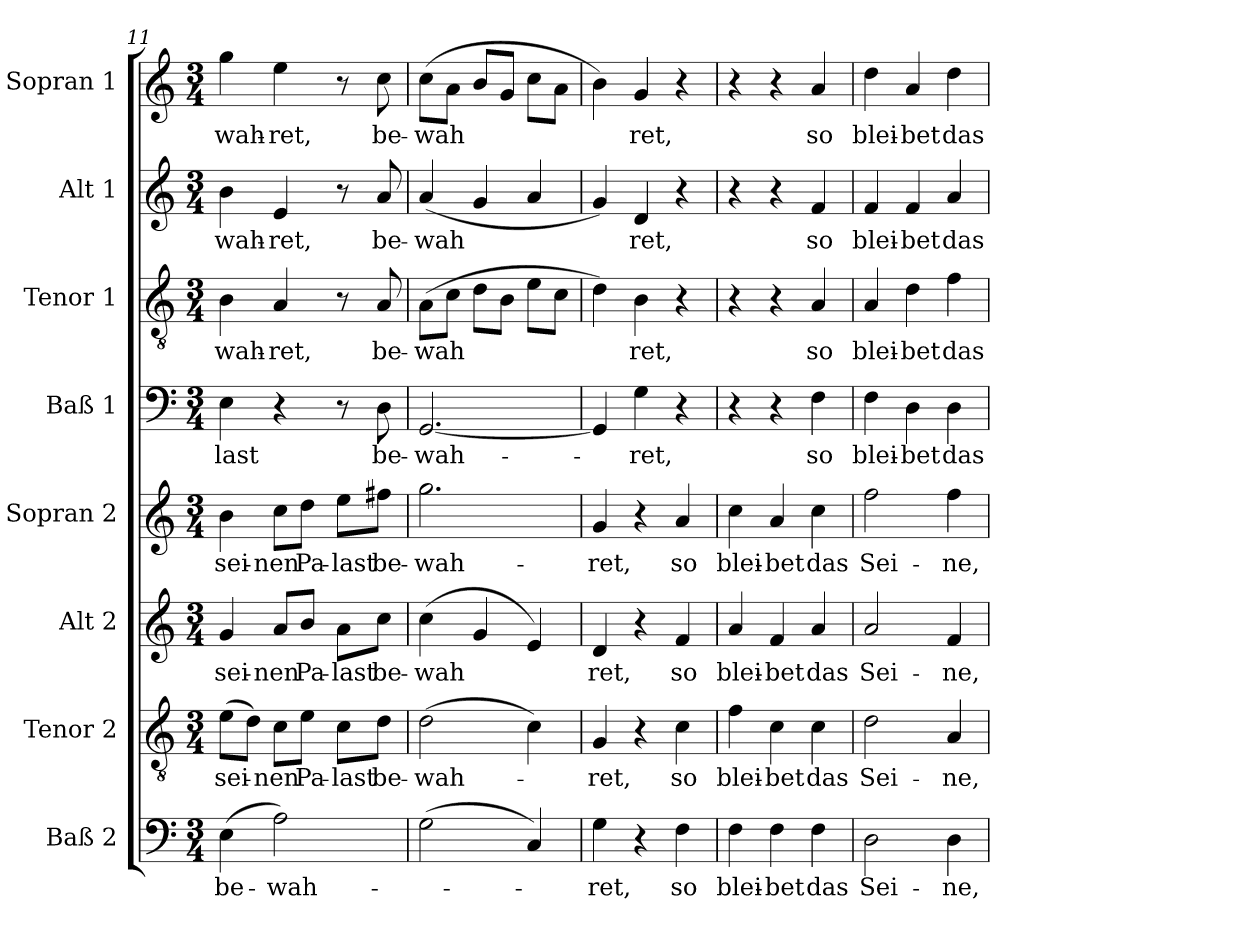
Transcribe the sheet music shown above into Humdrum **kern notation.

**kern	**text	**kern	**text	**kern	**text	**kern	**text	**kern	**text	**kern	**text	**kern	**text	**kern	**text
*part8	*part8	*part7	*part7	*part6	*part6	*part5	*part5	*part4	*part4	*part3	*part3	*part2	*part2	*part1	*part1
*staff8	*staff8	*staff7	*staff7	*staff6	*staff6	*staff5	*staff5	*staff4	*staff4	*staff3	*staff3	*staff2	*staff2	*staff1	*staff1
*I"Baß 2	*	*I"Tenor 2	*	*I"Alt 2	*	*I"Sopran 2	*	*I"Baß 1	*	*I"Tenor 1	*	*I"Alt 1	*	*I"Sopran 1	*
*I'B 2	*	*I'T 2	*	*I'A 2	*	*I'S 2	*	*I'B 1	*	*I'T. 1	*	*I'A 1	*	*I'S 1	*
*clefF4	*	*clefGv2	*	*clefG2	*	*clefG2	*	*clefF4	*	*clefGv2	*	*clefG2	*	*clefG2	*
*k[]	*	*k[]	*	*k[]	*	*k[]	*	*k[]	*	*k[]	*	*k[]	*	*k[]	*
*M3/4	*	*M3/4	*	*M3/4	*	*M3/4	*	*M3/4	*	*M3/4	*	*M3/4	*	*M3/4	*
=11	=11	=11	=11	=11	=11	=11	=11	=11	=11	=11	=11	=11	=11	=11	=11
!	!LO:LY:b	!	!LO:LY:b	!	!LO:LY:b	!	!LO:LY:b	!	!LO:LY:b	!	!LO:LY:b	!	!LO:LY:b	!	!LO:LY:b
(>4E\	be-	(>8e\L	sei-	4g/	sei-	4b\	sei-	4E\	last	4B\	wah-	4b\	wah-	4gg\	wah-
.	.	8d\J)	.	.	.	.	.	.	.	.	.	.	.	.	.
!	!LO:LY:b	!	!LO:LY:b	!	!LO:LY:b	!	!LO:LY:b	!	!	!	!LO:LY:b	!	!LO:LY:b	!	!LO:LY:b
2A\)	wah-	8c\L	nen	8a/L	nen	8cc\L	nen	4r	.	4A/	ret,	4e/	ret,	4ee\	ret,
!	!	!	!LO:LY:b	!	!LO:LY:b	!	!LO:LY:b	!	!	!	!	!	!	!	!
.	.	8e\J	Pa-	8b/J	Pa-	8dd\J	Pa-	.	.	.	.	.	.	.	.
!	!	!	!LO:LY:b	!	!LO:LY:b	!	!LO:LY:b	!	!	!	!	!	!	!	!
.	.	8c\L	last	8a\L	last	8ee\L	last	8r	.	8r	.	8r	.	8r	.
!	!	!	!LO:LY:b	!	!LO:LY:b	!	!LO:LY:b	!	!LO:LY:b	!	!LO:LY:b	!	!LO:LY:b	!	!LO:LY:b
.	.	8d\J	be-	8cc\J	be-	8ff#X\J	be-	8D\	be-	8A/	be-	8a/	be-	8cc\	be-
!!LO:PB:g=z
=12	=12	=12	=12	=12	=12	=12	=12	=12	=12	=12	=12	=12	=12	=12	=12
!	!	!	!LO:LY:b	!	!LO:LY:b	!	!LO:LY:b	!	!LO:LY:b	!	!LO:LY:b	!	!LO:LY:b	!	!LO:LY:b
(>2G\	.	(>2d\	wah-	(>4cc\	wah	2.gg\	wah-	[2.GG/	wah-	(>8A\L	wah	(<4a/	wah	(>8cc\L	wah
.	.	.	.	.	.	.	.	.	.	8c\J	.	.	.	8a\J	.
.	.	.	.	4g/	.	.	.	.	.	8d\L	.	4g/	.	8b/L	.
.	.	.	.	.	.	.	.	.	.	8B\J	.	.	.	8g/J	.
4C/)	.	4c\)	.	4e/)	.	.	.	.	.	8e\L	.	4a/	.	8cc\L	.
.	.	.	.	.	.	.	.	.	.	8c\J	.	.	.	8a\J	.
=13	=13	=13	=13	=13	=13	=13	=13	=13	=13	=13	=13	=13	=13	=13	=13
!	!LO:LY:b	!	!LO:LY:b	!	!LO:LY:b	!	!LO:LY:b	!	!	!	!	!	!	!	!
4G\	ret,	4G/	ret,	4d/	ret,	4g/	ret,	4GG/]	.	4d\)	.	4g/)	.	4b\)	.
!	!	!	!	!	!	!	!	!	!LO:LY:b	!	!LO:LY:b	!	!LO:LY:b	!	!LO:LY:b
4r	.	4r	.	4r	.	4r	.	4G\	ret,	4B\	ret,	4d/	ret,	4g/	ret,
!	!LO:LY:b	!	!LO:LY:b	!	!LO:LY:b	!	!LO:LY:b	!	!	!	!	!	!	!	!
4F\	so	4c\	so	4f/	so	4a/	so	4r	.	4r	.	4r	.	4r	.
=14	=14	=14	=14	=14	=14	=14	=14	=14	=14	=14	=14	=14	=14	=14	=14
!	!LO:LY:b	!	!LO:LY:b	!	!LO:LY:b	!	!LO:LY:b	!	!	!	!	!	!	!	!
4F\	blei-	4f\	blei-	4a/	blei-	4cc\	blei-	4r	.	4r	.	4r	.	4r	.
!	!LO:LY:b	!	!LO:LY:b	!	!LO:LY:b	!	!LO:LY:b	!	!	!	!	!	!	!	!
4F\	bet	4c\	bet	4f/	bet	4a/	bet	4r	.	4r	.	4r	.	4r	.
!	!LO:LY:b	!	!LO:LY:b	!	!LO:LY:b	!	!LO:LY:b	!	!LO:LY:b	!	!LO:LY:b	!	!LO:LY:b	!	!LO:LY:b
4F\	das	4c\	das	4a/	das	4cc\	das	4F\	so	4A/	so	4f/	so	4a/	so
=15	=15	=15	=15	=15	=15	=15	=15	=15	=15	=15	=15	=15	=15	=15	=15
!	!LO:LY:b	!	!LO:LY:b	!	!LO:LY:b	!	!LO:LY:b	!	!LO:LY:b	!	!LO:LY:b	!	!LO:LY:b	!	!LO:LY:b
2D\	Sei-	2d\	Sei-	2a/	Sei-	2ff\	Sei-	4F\	blei-	4A/	blei-	4f/	blei-	4dd\	blei-
!	!	!	!	!	!	!	!	!	!LO:LY:b	!	!LO:LY:b	!	!LO:LY:b	!	!LO:LY:b
.	.	.	.	.	.	.	.	4D\	bet	4d\	bet	4f/	bet	4a/	bet
!	!LO:LY:b	!	!LO:LY:b	!	!LO:LY:b	!	!LO:LY:b	!	!LO:LY:b	!	!LO:LY:b	!	!LO:LY:b	!	!LO:LY:b
4D\	ne,	4A/	ne,	4f/	ne,	4ff\	ne,	4D\	das	4f\	das	4a/	das	4dd\	das
=	=	=	=	=	=	=	=	=	=	=	=	=	=	=	=
*-	*-	*-	*-	*-	*-	*-	*-	*-	*-	*-	*-	*-	*-	*-	*-
